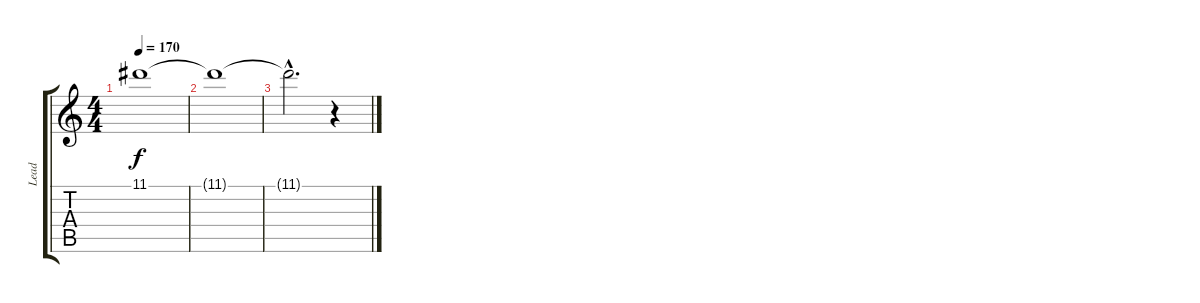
\track ("Lead" "Lead") {instrument distortionguitar}
\staff {score tabs}
\tuning (E4 B3 G3 D3 A2 D2) {hide}
\ts (4 4)
\tempo 170
\clef g2
\ks c
11.1.1{dy f instrument distortionguitar} |
11.1{t}.1 |
11.1{hac t}.2{d} r.4
